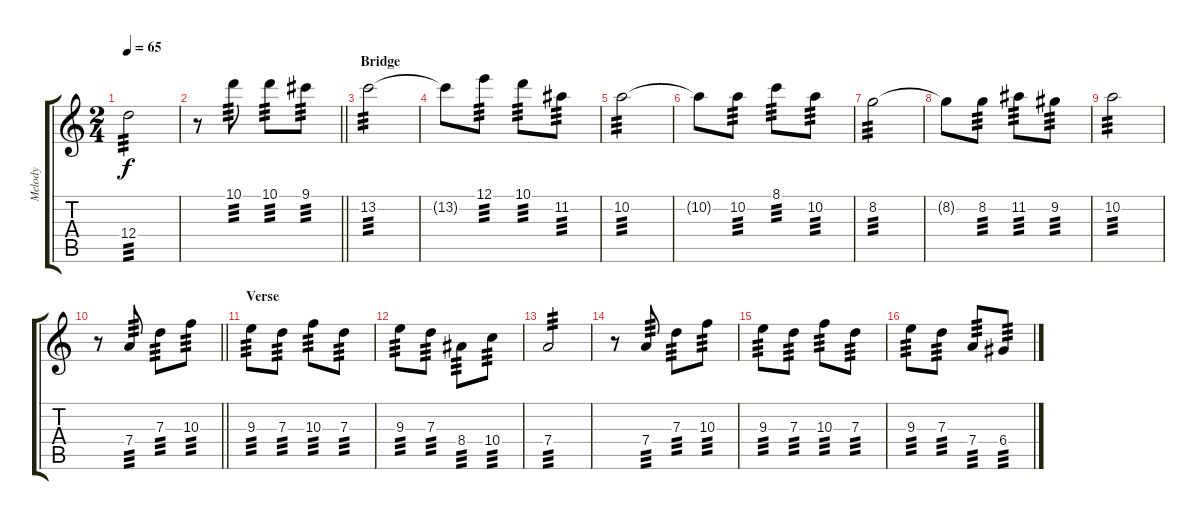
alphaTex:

\track ("Melody" "Melody") {instrument acousticguitarnylon}
\staff {score tabs}
\tuning (E4 B3 G3 D3 A2 E2) {hide}
\ts (2 4)
\tempo 65
\clef g2
\ks c
12.4.2{tp 3 dy f} |
\barLineRight lightlight
r.8 10.1.8{tp 3} 10.1.8{tp 3} 9.1.8{tp 3} |
\section ("" "Bridge")
13.2.2{tp 3} |
13.2{t}.8 12.1.8{tp 3} 10.1.8{tp 3} 11.2.8{tp 3} |
10.2.2{tp 3} |
10.2{t}.8 10.2.8{tp 3} 8.1.8{tp 3} 10.2.8{tp 3} |
8.2.2{tp 3} |
8.2{t}.8 8.2.8{tp 3} 11.2.8{tp 3} 9.2.8{tp 3} |
10.2.2{tp 3} |
\barLineRight lightlight
r.8 7.4.8{tp 3} 7.3.8{tp 3} 10.3.8{tp 3} |
\section ("" "Verse")
9.3.8{tp 3} 7.3.8{tp 3} 10.3.8{tp 3} 7.3.8{tp 3} |
9.3.8{tp 3} 7.3.8{tp 3} 8.4.8{tp 3} 10.4.8{tp 3} |
7.4.2{tp 3} |
r.8 7.4.8{tp 3} 7.3.8{tp 3} 10.3.8{tp 3} |
9.3.8{tp 3} 7.3.8{tp 3} 10.3.8{tp 3} 7.3.8{tp 3} |
9.3.8{tp 3} 7.3.8{tp 3} 7.4.8{tp 3} 6.4.8{tp 3}
